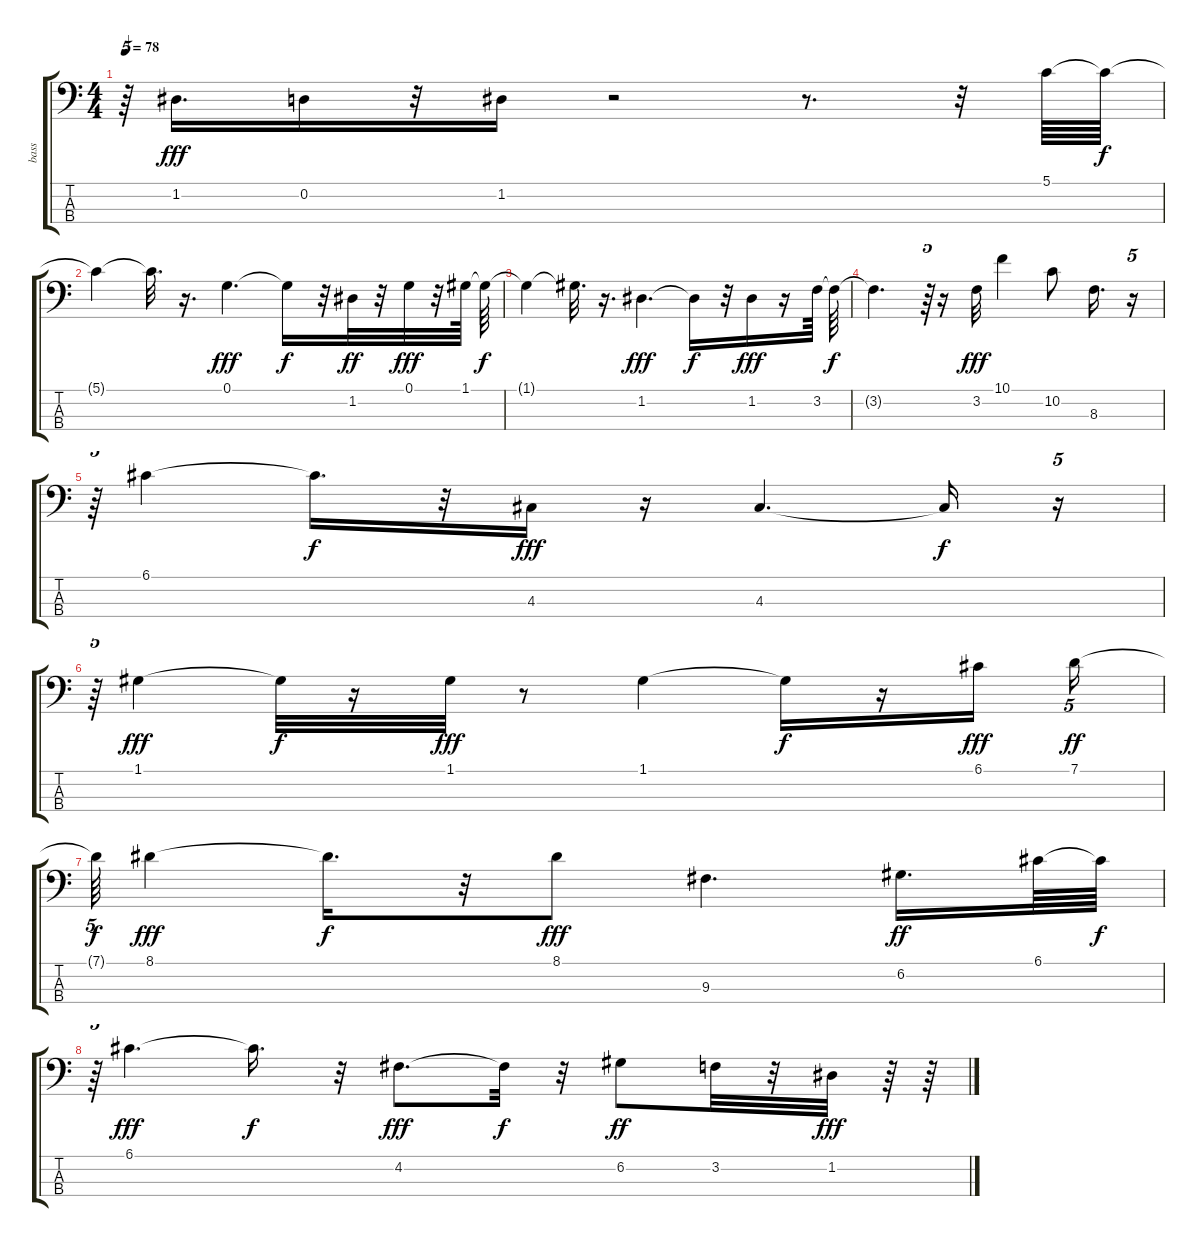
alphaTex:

\track ("bass" "bass") {instrument electricbassfinger}
\staff {score tabs}
\tuning (G2 D2 A1 E1) {hide}
\ts (4 4)
\tempo 78
\clef f4
\ks c
r.64{tu (5 4) dy ff} 1.2.16{d dy fff} 0.2.16 r.32 1.2.16 r.2 r.8{d} r.32 5.1.64 5.1{t}.64{dy f} |
5.1{t}.4 5.1{t}.32{d} r.16{d} 0.1.4{d dy fff} 0.1{t}.16{dy f} r.32 1.2.32{dy ff} r.32 0.1.32{dy fff} r.32 1.1.64 1.1{t}.64{dy f} |
1.1{t}.4 1.1{t}.32{d} r.16{d} 1.2.4{d dy fff} 1.2{t}.16{dy f} r.32 1.2.16{dy fff} r.16 3.2.64 3.2{t}.64{dy f} |
3.2{t}.4{d} r.64{tu (5 4)} r.16 3.2.32{dy fff} 10.1.4 10.2.8 8.3.16{d} r.16{tu (5 4)} |
r.64{tu (5 4)} 6.1.4 6.1{t}.16{d dy f} r.32 4.3.16{dy fff} r.16 4.3.4{d} 4.3{t}.16{dy f} r.16{tu (5 4)} |
r.64{tu (5 4)} 1.1.4{dy fff} 1.1{t}.32{dy f} r.16 1.1.32{dy fff} r.8 1.1.4 1.1{t}.16{dy f} r.16 6.1.16{dy fff} 7.1.16{tu (5 4) dy ff} |
7.1{t}.64{tu (5 4) dy f} 8.1.4{dy fff} 8.1{t}.16{d dy f} r.32 8.1.8{dy fff} 9.3.4{d} 6.2.16{d dy ff} 6.1.64 6.1{t}.64{dy f} |
r.64{tu (5 4)} 6.1.4{d dy fff} 6.1{t}.16{d dy f} r.32 4.2.8{d dy fff} 4.2{t}.32{dy f} r.32 6.2.8{dy ff} 3.2.32 r.32 1.2.32{dy fff} r.64 r.64
